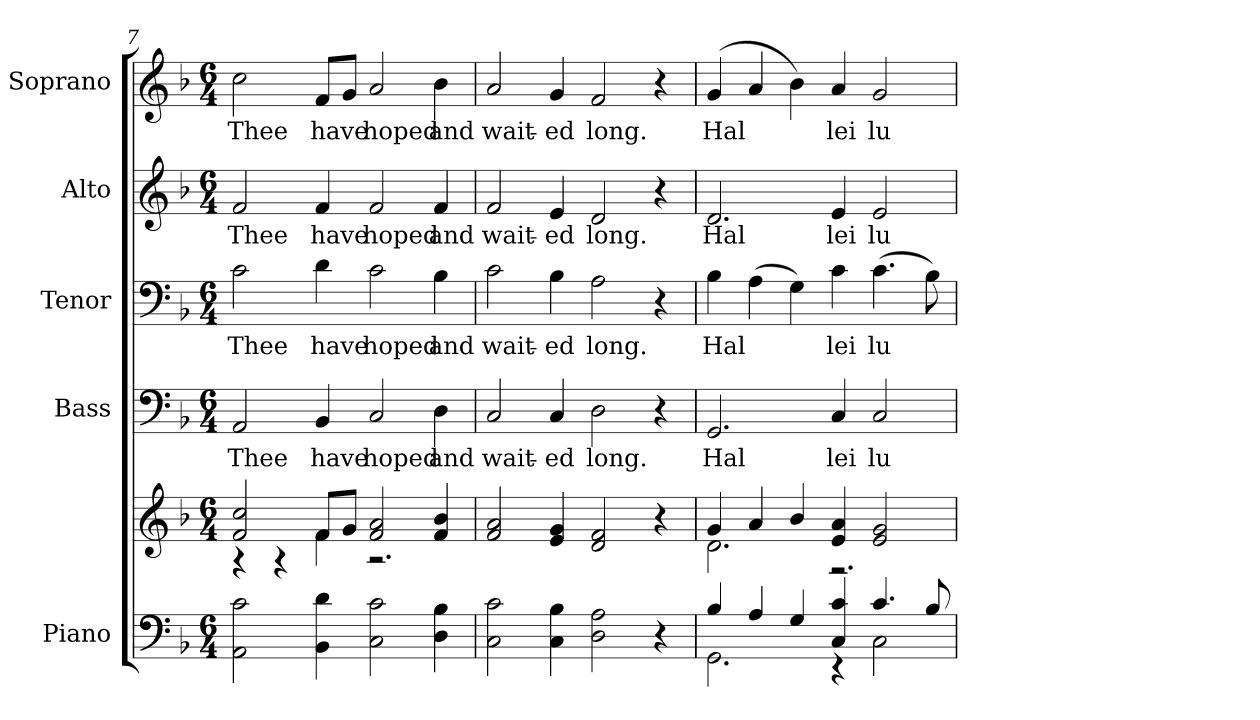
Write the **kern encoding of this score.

**kern	**kern	**kern	**text	**kern	**text	**kern	**text	**kern	**text
*part5	*part5	*part4	*part4	*part3	*part3	*part2	*part2	*part1	*part1
*staff6	*staff5	*staff4	*staff4	*staff3	*staff3	*staff2	*staff2	*staff1	*staff1
*I"Piano	*	*I"Bass	*	*I"Tenor	*	*I"Alto	*	*I"Soprano	*
*I'Pno.	*	*I'B.	*	*I'T.	*	*I'A.	*	*I'S.	*
!!LO:PB:g=z
*clefF4	*clefG2	*clefF4	*	*clefF4	*	*clefG2	*	*clefG2	*
*k[b-]	*k[b-]	*k[b-]	*	*k[b-]	*	*k[b-]	*	*k[b-]	*
*F:	*F:	*F:	*	*F:	*	*F:	*	*F:	*
*M6/4	*M6/4	*M6/4	*	*M6/4	*	*M6/4	*	*M6/4	*
=7	=7	=7	=7	=7	=7	=7	=7	=7	=7
*	*^	*	*	*	*	*	*	*	*
!	!	!	!	!LO:LY:b:color=#000000	!	!	!	!	!	!
!	!	!	!	!	!	!LO:LY:b:color=#000000	!	!	!	!
!	!	!	!	!	!	!	!	!LO:LY:b:color=#000000	!	!
!	!	!	!	!	!	!	!	!	!	!LO:LY:b:color=#000000
2AAi\ 2ci	2fi/ 2cci	4r	2AAi/	Thee	2ci\	Thee	2fi/	Thee	2cci\	Thee
.	.	4r	.	.	.	.	.	.	.	.
!	!	!	!	!LO:LY:b:color=#000000	!	!	!	!	!	!
!	!	!	!	!	!	!LO:LY:b:color=#000000	!	!	!	!
!	!	!	!	!	!	!	!	!LO:LY:b:color=#000000	!	!
!	!	!	!	!	!	!	!	!	!	!LO:LY:b:color=#000000
4BB-i\ 4di	8fi/L	4fi\	4BB-i/	have	4di\	have	4fi/	have	8fi/L	have
.	8gi/J	.	.	.	.	.	.	.	8gi/J	.
!	!	!	!	!LO:LY:b:color=#000000	!	!	!	!	!	!
!	!	!	!	!	!	!LO:LY:b:color=#000000	!	!	!	!
!	!	!	!	!	!	!	!	!LO:LY:b:color=#000000	!	!
!	!	!	!	!	!	!	!	!	!	!LO:LY:b:color=#000000
2Ci\ 2ci	2fi/ 2ai	2.r	2Ci/	hoped	2ci\	hoped	2fi/	hoped	2ai/	hoped
!	!	!	!	!LO:LY:b:color=#000000	!	!	!	!	!	!
!	!	!	!	!	!	!LO:LY:b:color=#000000	!	!	!	!
!	!	!	!	!	!	!	!	!LO:LY:b:color=#000000	!	!
!	!	!	!	!	!	!	!	!	!	!LO:LY:b:color=#000000
4Di\ 4B-i	4fi/ 4b-i	.	4Di\	and	4B-i\	and	4fi/	and	4b-i\	and
*	*v	*v	*	*	*	*	*	*	*	*
=8	=8	=8	=8	=8	=8	=8	=8	=8	=8
!	!	!	!LO:LY:b:color=#000000	!	!	!	!	!	!
!	!	!	!	!	!LO:LY:b:color=#000000	!	!	!	!
!	!	!	!	!	!	!	!LO:LY:b:color=#000000	!	!
!	!	!	!	!	!	!	!	!	!LO:LY:b:color=#000000
2Ci\ 2ci	2fi/ 2ai	2Ci/	wait-	2ci\	wait-	2fi/	wait-	2ai/	wait-
!	!	!	!LO:LY:b:color=#000000	!	!	!	!	!	!
!	!	!	!	!	!LO:LY:b:color=#000000	!	!	!	!
!	!	!	!	!	!	!	!LO:LY:b:color=#000000	!	!
!	!	!	!	!	!	!	!	!	!LO:LY:b:color=#000000
4Ci\ 4B-i	4ei/ 4gi	4Ci/	-ed	4B-i\	-ed	4ei/	-ed	4gi/	-ed
!	!	!	!LO:LY:b:color=#000000	!	!	!	!	!	!
!	!	!	!	!	!LO:LY:b:color=#000000	!	!	!	!
!	!	!	!	!	!	!	!LO:LY:b:color=#000000	!	!
!	!	!	!	!	!	!	!	!	!LO:LY:b:color=#000000
2Di\ 2Ai	2di/ 2fi	2Di\	long.	2Ai\	long.	2di/	long.	2fi/	long.
4r	4r	4r	.	4r	.	4r	.	4r	.
!!LO:LB:g=z
=9	=9	=9	=9	=9	=9	=9	=9	=9	=9
*^	*^	*	*	*	*	*	*	*	*
!	!	!	!	!	!LO:LY:b:color=#000000	!	!	!	!	!	!
!	!	!	!	!	!	!	!LO:LY:b:color=#000000	!	!	!	!
!	!	!	!	!	!	!	!	!	!LO:LY:b:color=#000000	!	!
!	!	!	!	!	!	!	!	!	!	!	!LO:LY:b:color=#000000
4B-i/	2.GGi\	4gi/	2.di\	2.GGi/	Hal	4B-i\	Hal	2.di/	Hal	(4gi/	Hal
4Ai/	.	4ai/	.	.	.	(4Ai\	.	.	.	4ai/	.
4Gi/	.	4b-i/	.	.	.	4Gi\)	.	.	.	4b-i\)	.
!	!	!	!	!	!LO:LY:b:color=#000000	!	!	!	!	!	!
!	!	!	!	!	!	!	!LO:LY:b:color=#000000	!	!	!	!
!	!	!	!	!	!	!	!	!	!LO:LY:b:color=#000000	!	!
!	!	!	!	!	!	!	!	!	!	!	!LO:LY:b:color=#000000
4Ci/ 4ci	4r	4ei/ 4ai	2.r	4Ci/	lei	4ci\	lei	4ei/	lei	4ai/	lei
!	!	!	!	!	!LO:LY:b:color=#000000	!	!	!	!	!	!
!	!	!	!	!	!	!	!LO:LY:b:color=#000000	!	!	!	!
!	!	!	!	!	!	!	!	!	!LO:LY:b:color=#000000	!	!
!	!	!	!	!	!	!	!	!	!	!	!LO:LY:b:color=#000000
4.ci/	2Ci\	2ei/ 2gi	.	2Ci/	lu	(4.ci\	lu	2ei/	lu	2gi/	lu
8B-i/	.	.	.	.	.	8B-i\)	.	.	.	.	.
*v	*v	*	*	*	*	*	*	*	*	*	*
*	*v	*v	*	*	*	*	*	*	*	*
=	=	=	=	=	=	=	=	=	=
*-	*-	*-	*-	*-	*-	*-	*-	*-	*-
